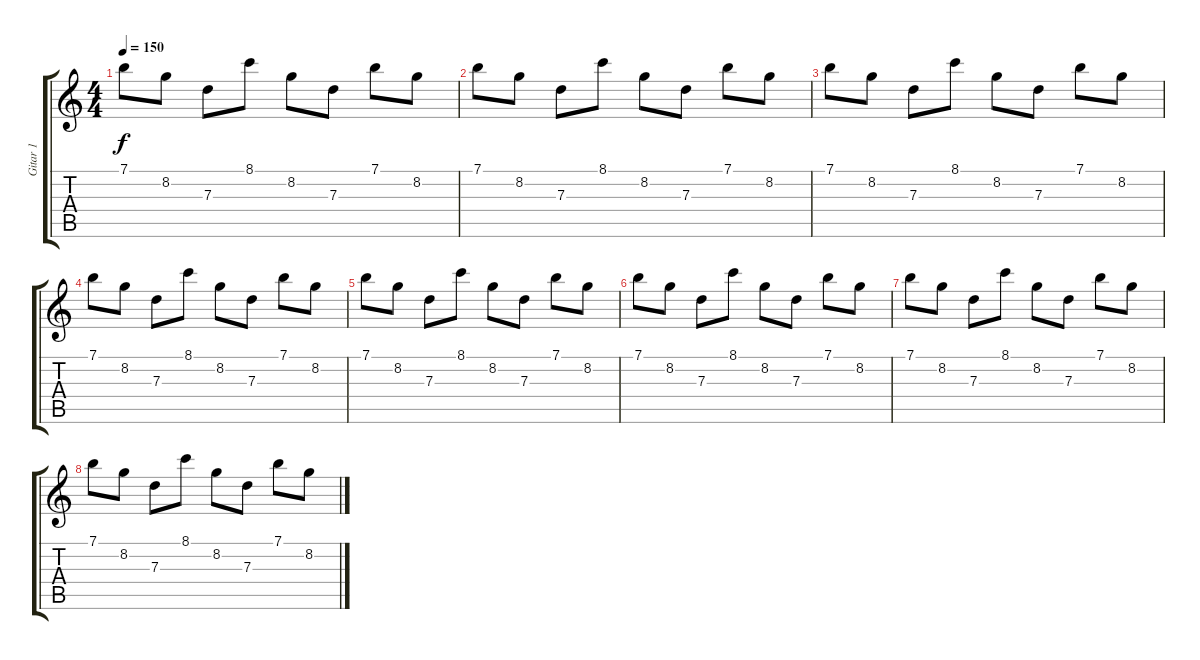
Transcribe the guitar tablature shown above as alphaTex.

\track ("Gitar 1" "Gitar 1") {instrument overdrivenguitar}
\staff {score tabs}
\tuning (E4 B3 G3 D3 A2 E2) {hide}
\ts (4 4)
\tempo 150
\clef g2
\ks c
7.1.8{dy f} 8.2.8 7.3.8 8.1.8 8.2.8 7.3.8 7.1.8 8.2.8 |
7.1.8 8.2.8 7.3.8 8.1.8 8.2.8 7.3.8 7.1.8 8.2.8 |
7.1.8 8.2.8 7.3.8 8.1.8 8.2.8 7.3.8 7.1.8 8.2.8 |
7.1.8 8.2.8 7.3.8 8.1.8 8.2.8 7.3.8 7.1.8 8.2.8 |
7.1.8 8.2.8 7.3.8 8.1.8 8.2.8 7.3.8 7.1.8 8.2.8 |
7.1.8 8.2.8 7.3.8 8.1.8 8.2.8 7.3.8 7.1.8 8.2.8 |
7.1.8 8.2.8 7.3.8 8.1.8 8.2.8 7.3.8 7.1.8 8.2.8 |
7.1.8 8.2.8 7.3.8 8.1.8 8.2.8 7.3.8 7.1.8 8.2.8
